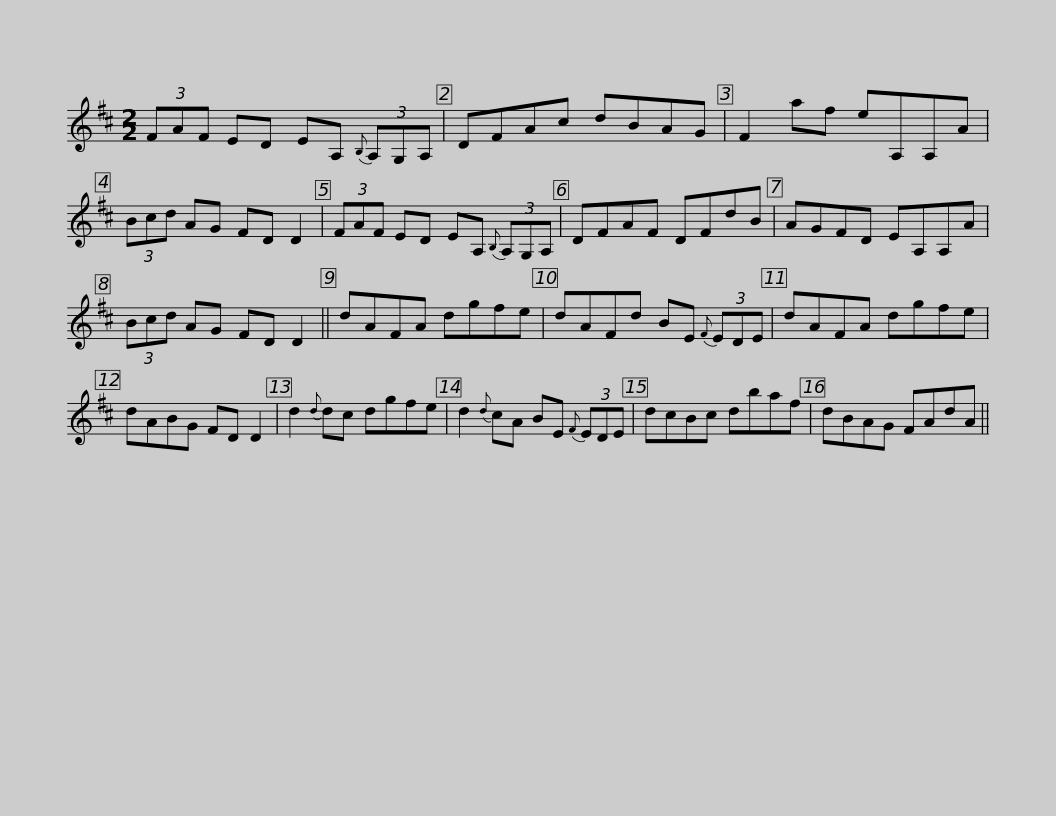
X:1
L:1/8
M:2/2
I:linebreak $
K:D
V:1 treble
V:1
 (3FAF ED EA,{B,} (3A,G,A, | DFAc dBAG | F2 af eA,A,A | (3Bcd AG FD D2 |$ (3FAF ED EA,{B,} (3A,G,A, | %5
 DFAF DFdB | AGFD EA,A,A | (3Bcd AG FD D2 || dAFA dgfe |$ dAFd BE{F} (3EDE | %10
 dAFA dgfe | dABG FD D2 | d2{d} dc dgfe | d2{d} cA BE{F} (3EDE |$ dcBc dbaf | %15
 dBAG FAdA || %16
